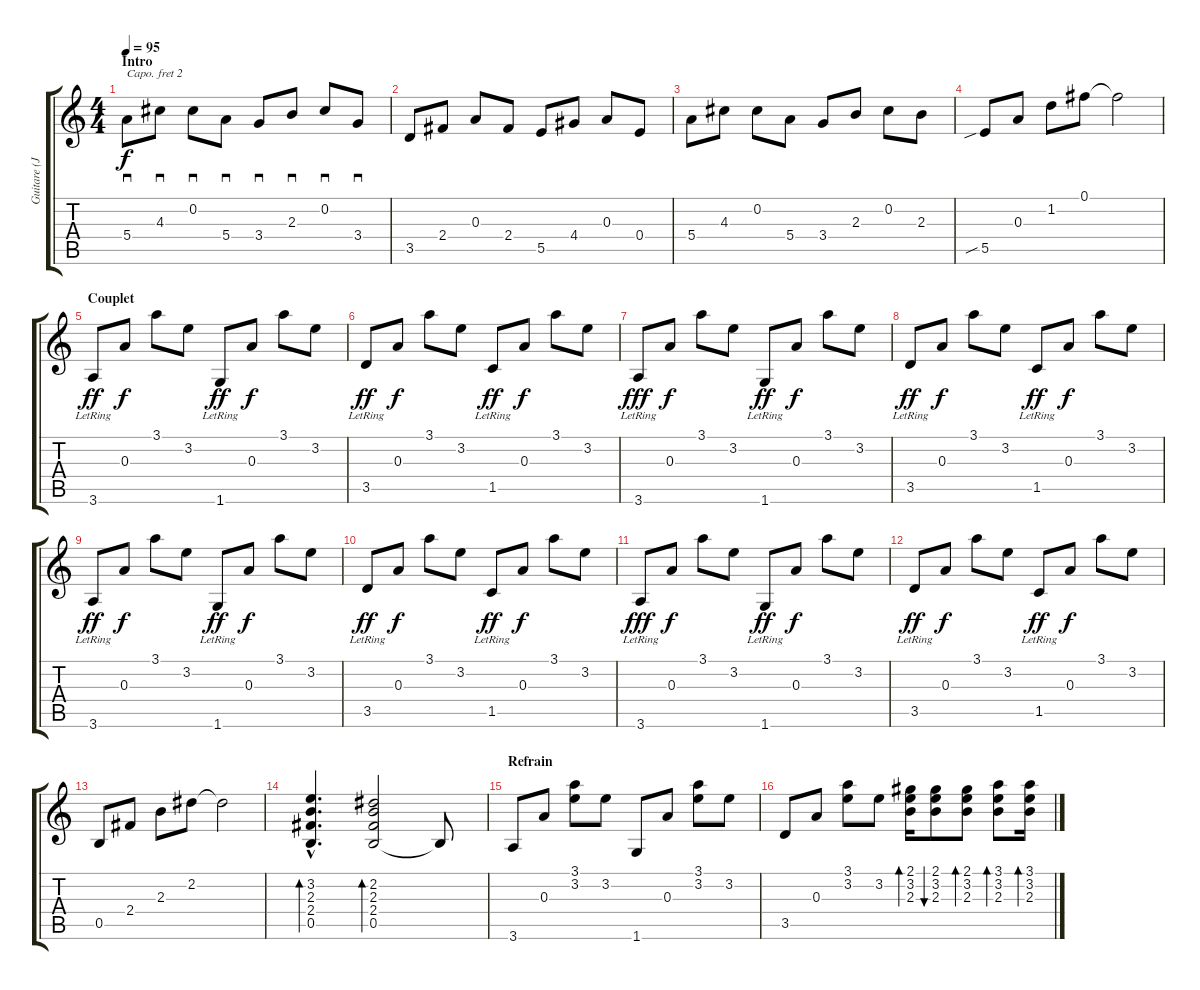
\track ("Guitare (Joe)" "Guitare (J") {instrument electricguitarjazz}
\staff {score tabs}
\capo 2
\tuning (E4 B3 G3 D3 A2 E2) {hide}
\ts (4 4)
\section ("" "Intro")
\tempo 95
\clef g2
\ks c
5.4.8{sd dy f instrument electricguitarjazz} 4.3.8{sd} 0.2.8{sd} 5.4.8{sd} 3.4.8{sd} 2.3.8{sd} 0.2.8{sd} 3.4.8{sd} |
3.5.8 2.4.8 0.3.8 2.4.8 5.5.8 4.4.8 0.3.8 0.4.8 |
5.4.8 4.3.8 0.2.8 5.4.8 3.4.8 2.3.8 0.2.8 2.3.8 |
5.5{sib}.8 0.3.8 1.2.8 0.1.8 0.1{t}.2 |
\section ("" "Couplet")
3.6{lr}.8{dy ff} 0.3.8{dy f} 3.1.8 3.2.8 1.6{lr}.8{dy ff} 0.3.8{dy f} 3.1.8 3.2.8 |
3.5{lr}.8{dy ff} 0.3.8{dy f} 3.1.8 3.2.8 1.5{lr}.8{dy ff} 0.3.8{dy f} 3.1.8 3.2.8 |
3.6{lr}.8{dy fff} 0.3.8{dy f} 3.1.8 3.2.8 1.6{lr}.8{dy ff} 0.3.8{dy f} 3.1.8 3.2.8 |
3.5{lr}.8{dy ff} 0.3.8{dy f} 3.1.8 3.2.8 1.5{lr}.8{dy ff} 0.3.8{dy f} 3.1.8 3.2.8 |
3.6{lr}.8{dy ff} 0.3.8{dy f} 3.1.8 3.2.8 1.6{lr}.8{dy ff} 0.3.8{dy f} 3.1.8 3.2.8 |
3.5{lr}.8{dy ff} 0.3.8{dy f} 3.1.8 3.2.8 1.5{lr}.8{dy ff} 0.3.8{dy f} 3.1.8 3.2.8 |
3.6{lr}.8{dy fff} 0.3.8{dy f} 3.1.8 3.2.8 1.6{lr}.8{dy ff} 0.3.8{dy f} 3.1.8 3.2.8 |
3.5{lr}.8{dy ff} 0.3.8{dy f} 3.1.8 3.2.8 1.5{lr}.8{dy ff} 0.3.8{dy f} 3.1.8 3.2.8 |
0.5.8 2.4.8 2.3.8 2.2.8 2.2{t}.2 |
(3.2{hac} 2.3{hac} 2.4{hac} 0.5{hac}).4{d bd 120} (2.2 2.3 2.4 0.5).2{bd 120} 0.5{t}.8 |
\section ("" "Refrain")
3.6.8 0.3.8 (3.1 3.2).8 3.2.8 1.6.8 0.3.8 (3.1 3.2).8 3.2.8 |
3.5.8 0.3.8 (3.1 3.2).8 3.2.8 (2.1 3.2 2.3).16{bd 240} (2.1 3.2 2.3).8{bu 240} (2.1 3.2 2.3).8{bd 240} (3.1 3.2 2.3).8{bd 240} (3.1 3.2 2.3).16{bd 240}
